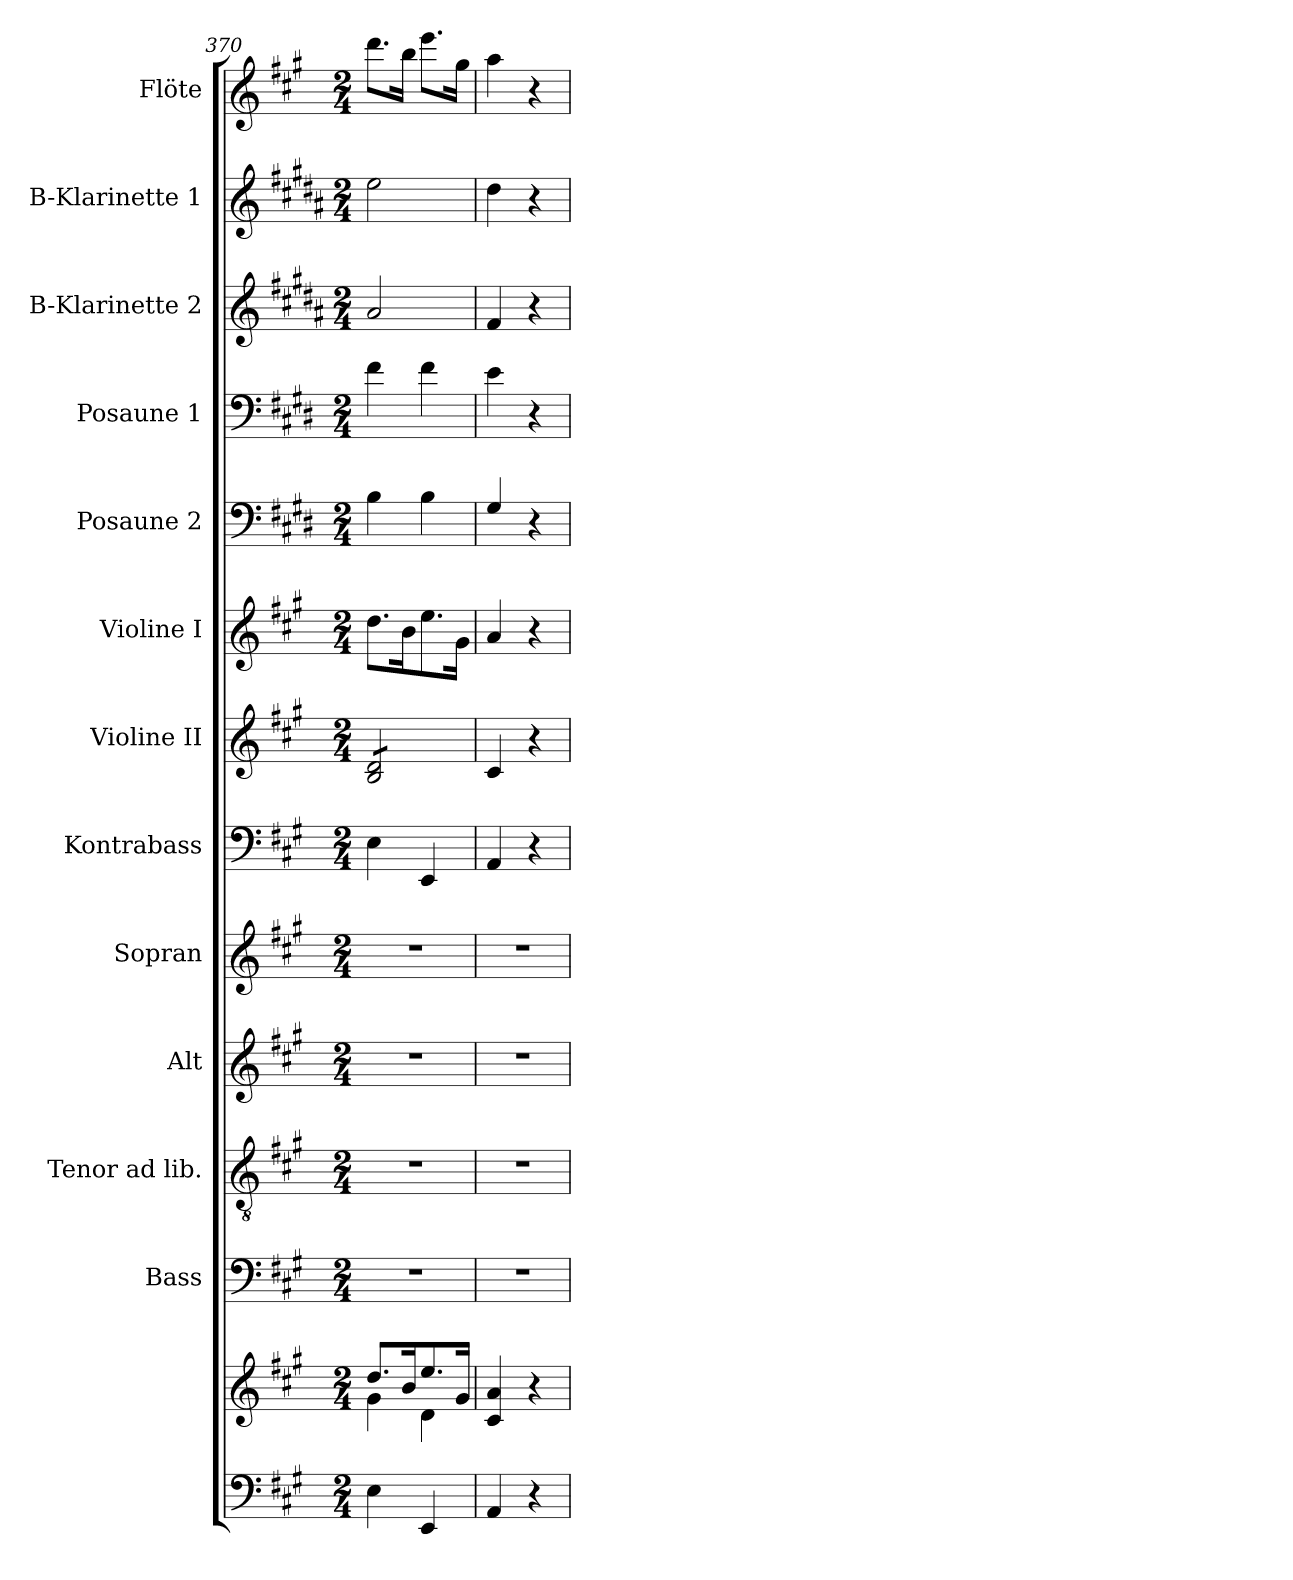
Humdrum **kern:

**kern	**kern	**kern	**kern	**kern	**kern	**kern	**kern	**kern	**kern	**kern	**kern	**kern	**kern
*part13	*part13	*part12	*part11	*part10	*part9	*part8	*part7	*part6	*part5	*part4	*part3	*part2	*part1
*staff14	*staff13	*staff12	*staff11	*staff10	*staff9	*staff8	*staff7	*staff6	*staff5	*staff4	*staff3	*staff2	*staff1
*	*	*I"Bass	*I"Tenor ad lib.	*I"Alt	*I"Sopran	*I"Kontrabass	*I"Violine II	*I"Violine I	*I"Posaune 2	*I"Posaune 1	*I"B-Klarinette 2	*I"B-Klarinette 1	*I"Flöte
*	*	*I'B.	*I'T.	*I'A.	*I'S.	*I'Kb.	*I'Vl. II	*I'Vl. I	*I'Pos 2	*I'Pos. 1	*I'B Kl. 2	*I'B Kl. 1	*I'Fl.
*clefF4	*clefG2	*clefF4	*clefGv2	*clefG2	*clefG2	*clefF4	*clefG2	*clefG2	*clefF4	*clefF4	*clefG2	*clefG2	*clefG2
*	*	*	*	*	*	*ITrd7c12	*	*	*ITrd4c7	*ITrd4c7	*ITrd1c2	*ITrd1c2	*
*k[f#c#g#]	*k[f#c#g#]	*k[f#c#g#]	*k[f#c#g#]	*k[f#c#g#]	*k[f#c#g#]	*k[f#c#g#]	*k[f#c#g#]	*k[f#c#g#]	*k[f#c#g#]	*k[f#c#g#]	*k[f#c#g#]	*k[f#c#g#]	*k[f#c#g#]
*A:	*A:	*A:	*A:	*A:	*A:	*A:	*A:	*A:	*A:	*A:	*A:	*A:	*A:
*M2/4	*M2/4	*M2/4	*M2/4	*M2/4	*M2/4	*M2/4	*M2/4	*M2/4	*M2/4	*M2/4	*M2/4	*M2/4	*M2/4
=370	=370	=370	=370	=370	=370	=370	=370	=370	=370	=370	=370	=370	=370
*	*^	*	*	*	*	*	*	*	*	*	*	*	*
*	*	*	*	*	*	*	*	*tremolo	*	*	*	*	*	*
4E\	8.dd/L	4g#\	2r	2r	2r	2r	4EE\	8B/ 8d/L	8.dd\L	4E\	4B\	2g#/	2dd\	8.ddd\L
.	.	.	.	.	.	.	.	8B/ 8d/	.	.	.	.	.	.
.	16b/k	.	.	.	.	.	.	.	16b\k	.	.	.	.	16bb\Jk
4EE/	8.ee/	4d\	.	.	.	.	4EEE/	8B/ 8d/	8.ee\	4E\	4B\	.	.	8.eee\L
.	.	.	.	.	.	.	.	8B/ 8d/J	.	.	.	.	.	.
*	*	*	*	*	*	*	*	*Xtremolo	*	*	*	*	*	*
.	16g#/Jk	.	.	.	.	.	.	.	16g#\Jk	.	.	.	.	16gg#\Jk
*	*v	*v	*	*	*	*	*	*	*	*	*	*	*	*
=371	=371	=371	=371	=371	=371	=371	=371	=371	=371	=371	=371	=371	=371
4AA/	4c#/ 4a/	2r	2r	2r	2r	4AAA/	4c#/	4a/	4C#/	4A\	4e/	4cc#\	4aa\
4r	4r	.	.	.	.	4r	4r	4r	4r	4r	4r	4r	4r
=	=	=	=	=	=	=	=	=	=	=	=	=	=
*-	*-	*-	*-	*-	*-	*-	*-	*-	*-	*-	*-	*-	*-
